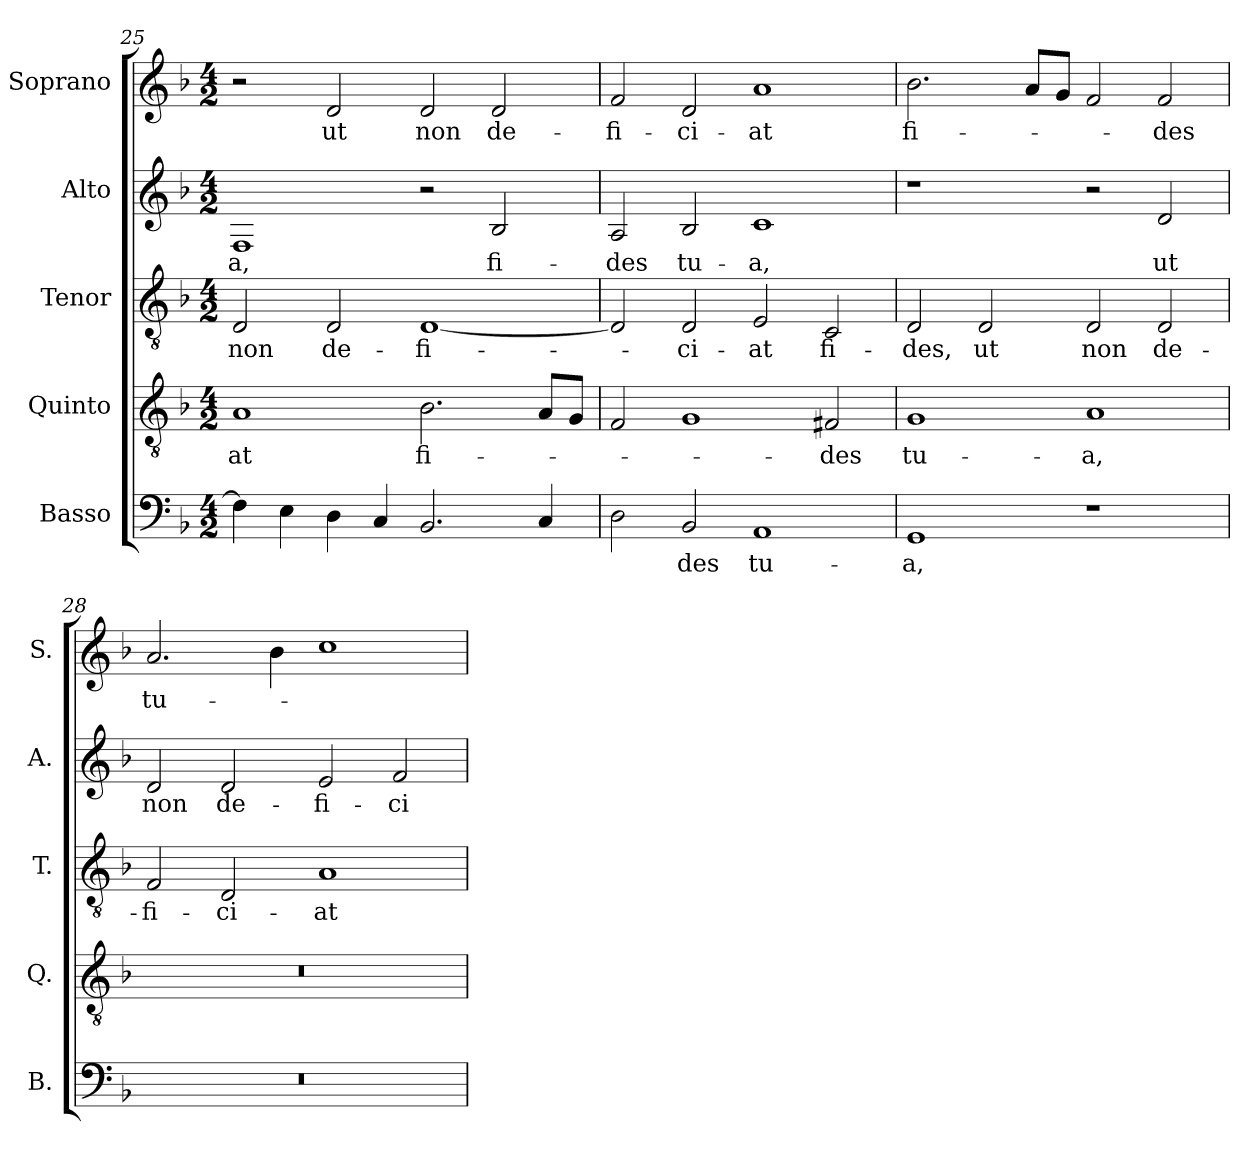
**kern	**text	**kern	**text	**kern	**text	**kern	**text	**kern	**text
*part5	*part5	*part4	*part4	*part3	*part3	*part2	*part2	*part1	*part1
*staff5	*staff5	*staff4	*staff4	*staff3	*staff3	*staff2	*staff2	*staff1	*staff1
*I"Basso	*	*I"Quinto	*	*I"Tenor	*	*I"Alto	*	*I"Soprano	*
*I'B.	*	*I'Q.	*	*I'T.	*	*I'A.	*	*I'S.	*
*clefF4	*	*clefGv2	*	*clefGv2	*	*clefG2	*	*clefG2	*
*	*	*ITrd7c12	*	*ITrd7c12	*	*	*	*	*
*k[b-]	*	*k[b-]	*	*k[b-]	*	*k[b-]	*	*k[b-]	*
*F:	*	*F:	*	*F:	*	*F:	*	*F:	*
*M4/2	*	*M4/2	*	*M4/2	*	*M4/2	*	*M4/2	*
=25	=25	=25	=25	=25	=25	=25	=25	=25	=25
!	!	!	!LO:LY:b:color=#000000	!	!	!	!	!	!
!	!	!	!	!	!LO:LY:b:color=#000000	!	!	!	!
!	!	!	!	!	!	!	!LO:LY:b:color=#000000	!	!
4Fi\]	.	1AAi	-at	2DDi/	non	1Fi	-a,	2r	.
4Ei\	.	.	.	.	.	.	.	.	.
!	!	!	!	!	!LO:LY:b:color=#000000	!	!	!	!
!	!	!	!	!	!	!	!	!	!LO:LY:b:color=#000000
4Di\	.	.	.	2DDi/	de-	.	.	2di/	ut
4Ci/	.	.	.	.	.	.	.	.	.
!	!	!	!LO:LY:b:color=#000000	!	!	!	!	!	!
!	!	!	!	!	!LO:LY:b:color=#000000	!	!	!	!
!	!	!	!	!	!	!	!	!	!LO:LY:b:color=#000000
2.BB-i/	.	2.BB-i\	fi-	[1DDi	-fi-	2r	.	2di/	non
!	!	!	!	!	!	!	!LO:LY:b:color=#000000	!	!
!	!	!	!	!	!	!	!	!	!LO:LY:b:color=#000000
.	.	.	.	.	.	2B-i/	fi-	2di/	de-
4Ci/	.	8AAi/L	.	.	.	.	.	.	.
.	.	8GGi/J	.	.	.	.	.	.	.
=26	=26	=26	=26	=26	=26	=26	=26	=26	=26
!	!	!	!	!	!	!	!LO:LY:b:color=#000000	!	!
!	!	!	!	!	!	!	!	!	!LO:LY:b:color=#000000
2Di\	.	2FFi/	.	2DDi/]	.	2Ai/	-des	2fi/	-fi-
!	!LO:LY:b:color=#000000	!	!	!	!	!	!	!	!
!	!	!	!	!	!LO:LY:b:color=#000000	!	!	!	!
!	!	!	!	!	!	!	!LO:LY:b:color=#000000	!	!
!	!	!	!	!	!	!	!	!	!LO:LY:b:color=#000000
2BB-i/	-des	1GGi	.	2DDi/	-ci-	2B-i/	tu-	2di/	-ci-
!	!LO:LY:b:color=#000000	!	!	!	!	!	!	!	!
!	!	!	!	!	!LO:LY:b:color=#000000	!	!	!	!
!	!	!	!	!	!	!	!LO:LY:b:color=#000000	!	!
!	!	!	!	!	!	!	!	!	!LO:LY:b:color=#000000
1AAi	tu-	.	.	2EEi/	-at	1ci	-a,	1ai	-at
!	!	!	!LO:LY:b:color=#000000	!	!	!	!	!	!
!	!	!	!	!	!LO:LY:b:color=#000000	!	!	!	!
.	.	2FF#Xi/	-des	2CCi/	fi-	.	.	.	.
=27	=27	=27	=27	=27	=27	=27	=27	=27	=27
!	!LO:LY:b:color=#000000	!	!	!	!	!	!	!	!
!	!	!	!LO:LY:b:color=#000000	!	!	!	!	!	!
!	!	!	!	!	!LO:LY:b:color=#000000	!	!	!	!
!	!	!	!	!	!	!	!	!	!LO:LY:b:color=#000000
1GGi	-a,	1GGi	tu-	2DDi/	-des,	1r	.	2.b-i\	fi-
!	!	!	!	!	!LO:LY:b:color=#000000	!	!	!	!
.	.	.	.	2DDi/	ut	.	.	.	.
.	.	.	.	.	.	.	.	8ai/L	.
.	.	.	.	.	.	.	.	8gi/J	.
!	!	!	!LO:LY:b:color=#000000	!	!	!	!	!	!
!	!	!	!	!	!LO:LY:b:color=#000000	!	!	!	!
1r	.	1AAi	-a,	2DDi/	non	2r	.	2fi/	.
!	!	!	!	!	!LO:LY:b:color=#000000	!	!	!	!
!	!	!	!	!	!	!	!LO:LY:b:color=#000000	!	!
!	!	!	!	!	!	!	!	!	!LO:LY:b:color=#000000
.	.	.	.	2DDi/	de-	2di/	ut	2fi/	-des
!!LO:LB:g=z
=28	=28	=28	=28	=28	=28	=28	=28	=28	=28
!LO:N:vis=1	!	!LO:N:vis=1	!	!	!	!	!	!	!
!	!	!	!	!	!LO:LY:b:color=#000000	!	!	!	!
!	!	!	!	!	!	!	!LO:LY:b:color=#000000	!	!
!	!	!	!	!	!	!	!	!	!LO:LY:b:color=#000000
0r	.	0r	.	2FFi/	-fi-	2di/	non	2.ai/	tu-
!	!	!	!	!	!LO:LY:b:color=#000000	!	!	!	!
!	!	!	!	!	!	!	!LO:LY:b:color=#000000	!	!
.	.	.	.	2DDi/	-ci-	2di/	de-	.	.
.	.	.	.	.	.	.	.	4b-i\	.
!	!	!	!	!	!LO:LY:b:color=#000000	!	!	!	!
!	!	!	!	!	!	!	!LO:LY:b:color=#000000	!	!
.	.	.	.	1AAi	-at	2ei/	-fi-	1cci	.
!	!	!	!	!	!	!	!LO:LY:b:color=#000000	!	!
.	.	.	.	.	.	2fi/	-ci-	.	.
=	=	=	=	=	=	=	=	=	=
*-	*-	*-	*-	*-	*-	*-	*-	*-	*-
